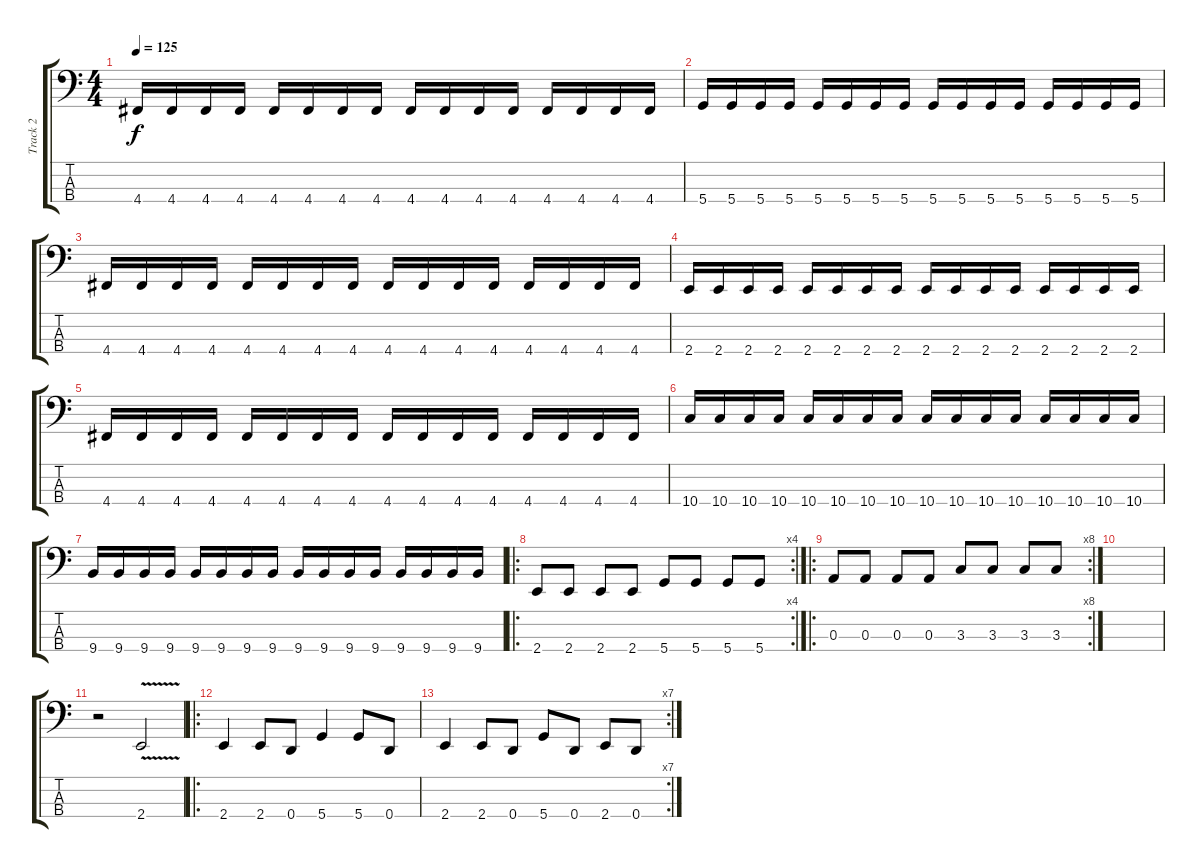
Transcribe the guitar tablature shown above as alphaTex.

\track ("Track 2" "Track 2") {instrument electricbassfinger}
\staff {score tabs}
\tuning (G2 D2 A1 D1) {hide}
\ts (4 4)
\tempo 125
\clef f4
\ks c
4.4.16{dy f} 4.4.16 4.4.16 4.4.16 4.4.16 4.4.16 4.4.16 4.4.16 4.4.16 4.4.16 4.4.16 4.4.16 4.4.16 4.4.16 4.4.16 4.4.16 |
5.4.16 5.4.16 5.4.16 5.4.16 5.4.16 5.4.16 5.4.16 5.4.16 5.4.16 5.4.16 5.4.16 5.4.16 5.4.16 5.4.16 5.4.16 5.4.16 |
4.4.16 4.4.16 4.4.16 4.4.16 4.4.16 4.4.16 4.4.16 4.4.16 4.4.16 4.4.16 4.4.16 4.4.16 4.4.16 4.4.16 4.4.16 4.4.16 |
2.4.16 2.4.16 2.4.16 2.4.16 2.4.16 2.4.16 2.4.16 2.4.16 2.4.16 2.4.16 2.4.16 2.4.16 2.4.16 2.4.16 2.4.16 2.4.16 |
4.4.16 4.4.16 4.4.16 4.4.16 4.4.16 4.4.16 4.4.16 4.4.16 4.4.16 4.4.16 4.4.16 4.4.16 4.4.16 4.4.16 4.4.16 4.4.16 |
10.4.16 10.4.16 10.4.16 10.4.16 10.4.16 10.4.16 10.4.16 10.4.16 10.4.16 10.4.16 10.4.16 10.4.16 10.4.16 10.4.16 10.4.16 10.4.16 |
9.4.16 9.4.16 9.4.16 9.4.16 9.4.16 9.4.16 9.4.16 9.4.16 9.4.16 9.4.16 9.4.16 9.4.16 9.4.16 9.4.16 9.4.16 9.4.16 |
\ro
\rc 4
2.4.8 2.4.8 2.4.8 2.4.8 5.4.8 5.4.8 5.4.8 5.4.8 |
\ro
\rc 8
0.3.8 0.3.8 0.3.8 0.3.8 3.3.8 3.3.8 3.3.8 3.3.8 |
|
r.2 2.4{v}.2 |
\ro
2.4.4 2.4.8 0.4.8 5.4.4 5.4.8 0.4.8 |
\rc 7
2.4.4 2.4.8 0.4.8 5.4.8 0.4.8 2.4.8 0.4.8
